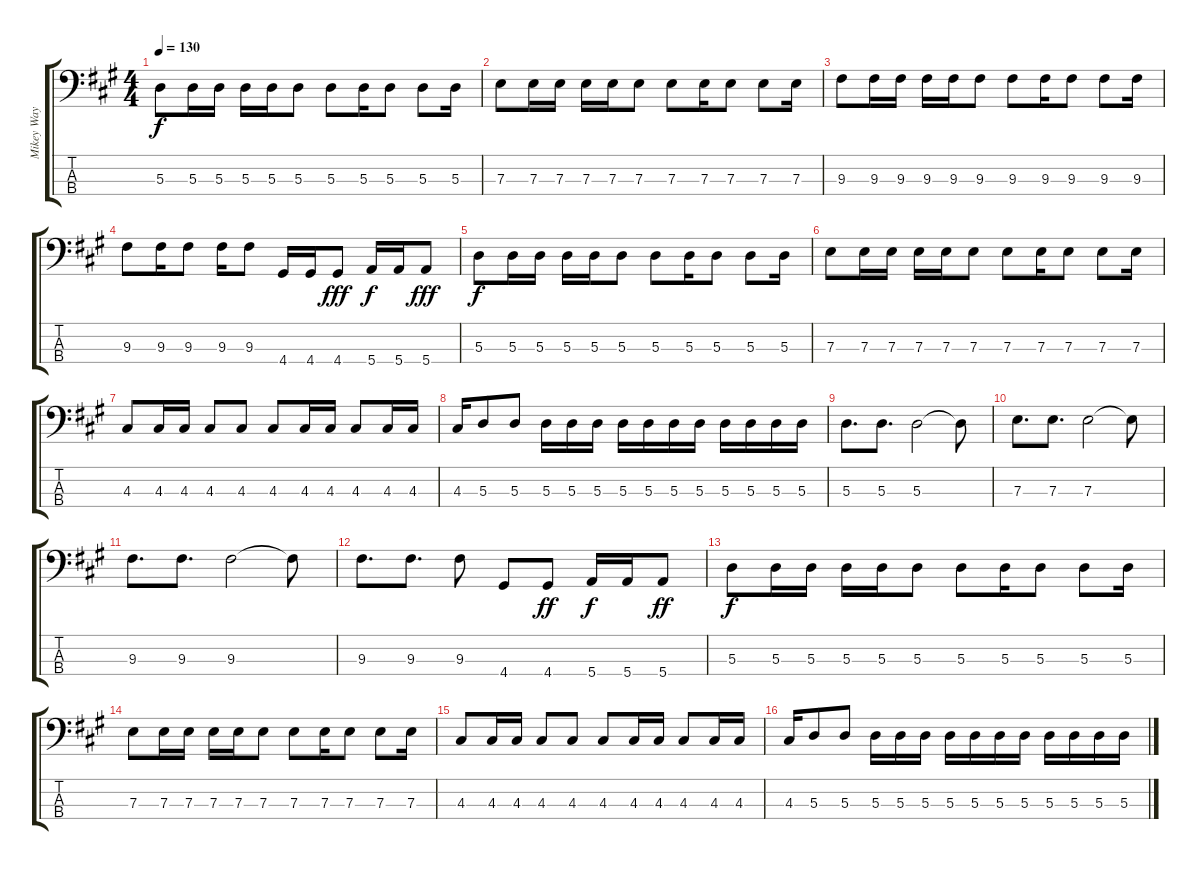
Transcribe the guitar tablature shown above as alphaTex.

\track ("Mikey Way" "Mikey Way") {instrument electricbasspick}
\staff {score tabs}
\tuning (G2 D2 A1 E1) {hide}
\ts (4 4)
\tempo 130
\clef f4
\ks a
5.3.8{dy f} 5.3.16 5.3.16 5.3.16 5.3.16 5.3.8 5.3.8 5.3.16 5.3.8 5.3.8 5.3.16 |
7.3.8 7.3.16 7.3.16 7.3.16 7.3.16 7.3.8 7.3.8 7.3.16 7.3.8 7.3.8 7.3.16 |
9.3.8 9.3.16 9.3.16 9.3.16 9.3.16 9.3.8 9.3.8 9.3.16 9.3.8 9.3.8 9.3.16 |
9.3.8 9.3.16 9.3.8 9.3.16 9.3.8 4.4.16 4.4.16 4.4.8{dy fff} 5.4.16{dy f} 5.4.16 5.4.8{dy fff} |
5.3.8{dy f} 5.3.16 5.3.16 5.3.16 5.3.16 5.3.8 5.3.8 5.3.16 5.3.8 5.3.8 5.3.16 |
7.3.8 7.3.16 7.3.16 7.3.16 7.3.16 7.3.8 7.3.8 7.3.16 7.3.8 7.3.8 7.3.16 |
4.3.8 4.3.16 4.3.16 4.3.8 4.3.8 4.3.8 4.3.16 4.3.16 4.3.8 4.3.16 4.3.16 |
4.3.16 5.3.8 5.3.8 5.3.16 5.3.16 5.3.16 5.3.16 5.3.16 5.3.16 5.3.16 5.3.16 5.3.16 5.3.16 5.3.16 |
5.3.8{d} 5.3.8{d} 5.3.2 5.3{t}.8 |
7.3.8{d} 7.3.8{d} 7.3.2 7.3{t}.8 |
9.3.8{d} 9.3.8{d} 9.3.2 9.3{t}.8 |
9.3.8{d} 9.3.8{d} 9.3.8 4.4.8 4.4.8{dy ff} 5.4.16{dy f} 5.4.16 5.4.8{dy ff} |
5.3.8{dy f} 5.3.16 5.3.16 5.3.16 5.3.16 5.3.8 5.3.8 5.3.16 5.3.8 5.3.8 5.3.16 |
7.3.8 7.3.16 7.3.16 7.3.16 7.3.16 7.3.8 7.3.8 7.3.16 7.3.8 7.3.8 7.3.16 |
4.3.8 4.3.16 4.3.16 4.3.8 4.3.8 4.3.8 4.3.16 4.3.16 4.3.8 4.3.16 4.3.16 |
4.3.16 5.3.8 5.3.8 5.3.16 5.3.16 5.3.16 5.3.16 5.3.16 5.3.16 5.3.16 5.3.16 5.3.16 5.3.16 5.3.16
